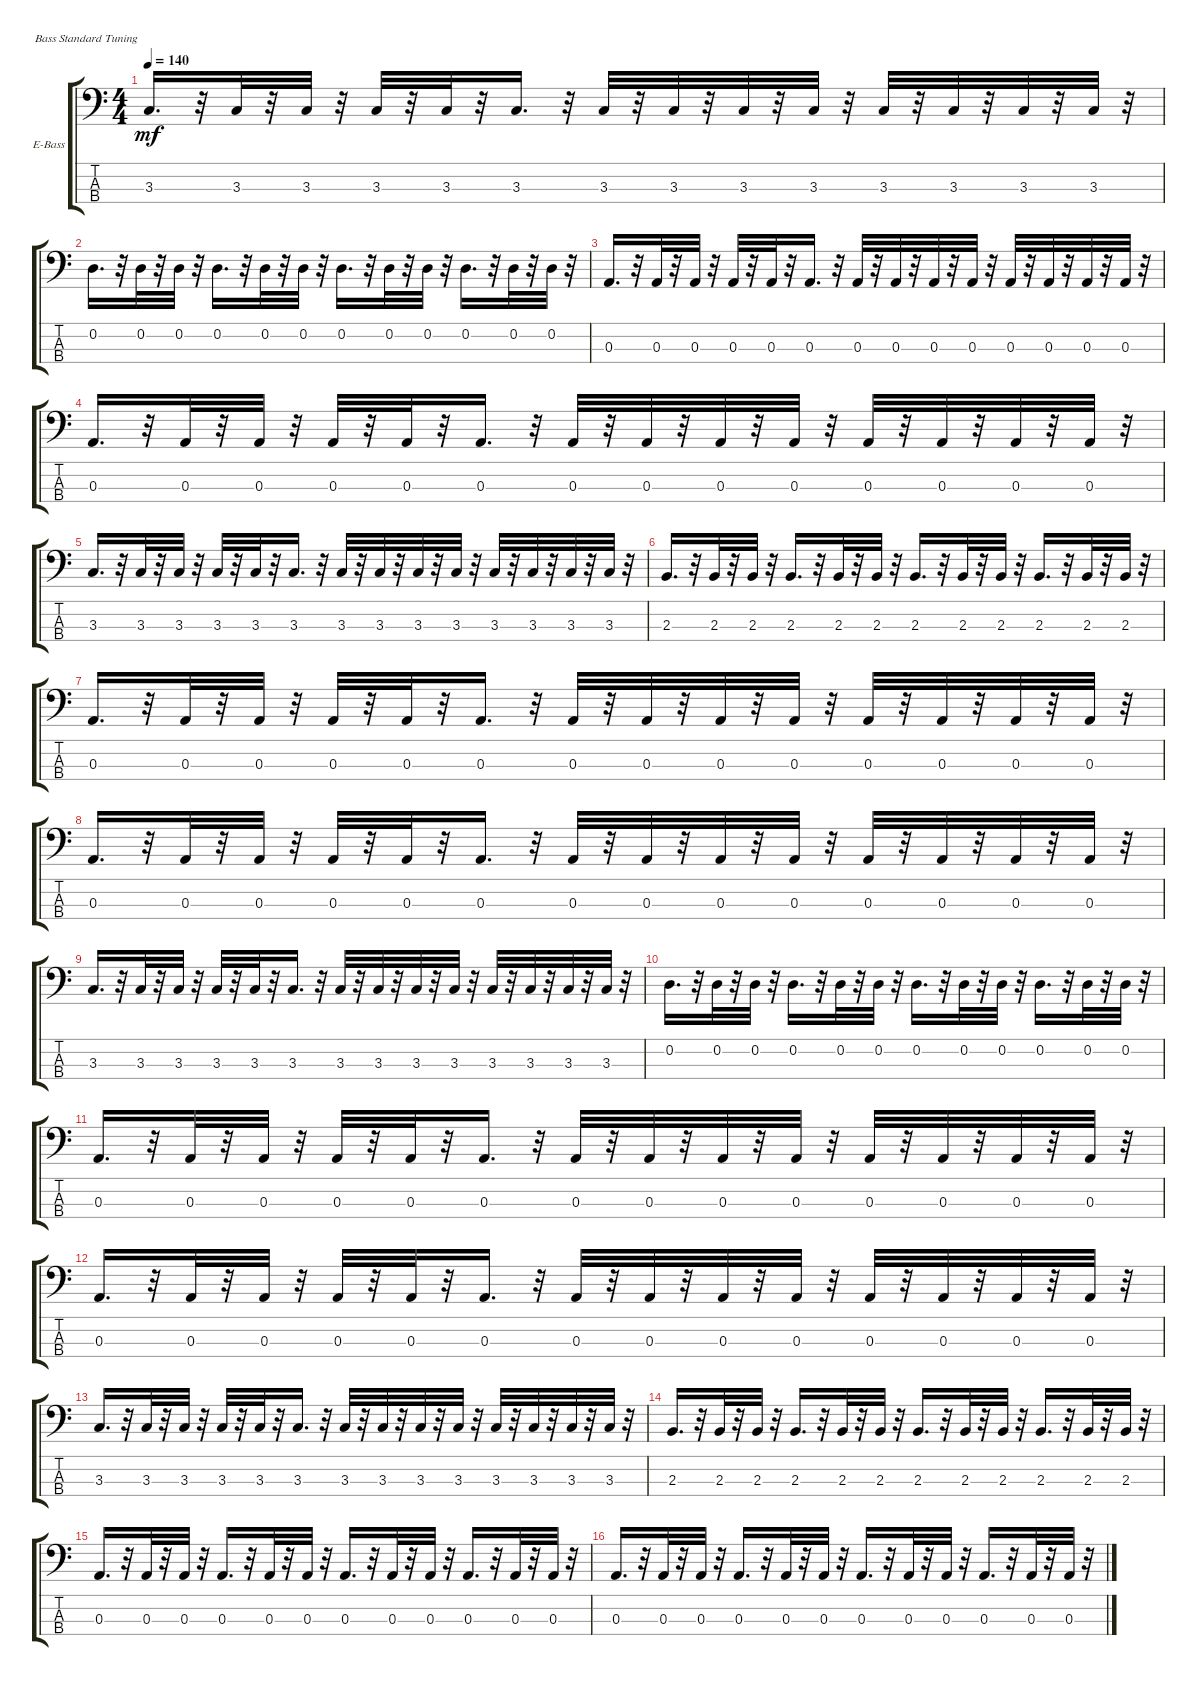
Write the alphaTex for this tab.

\bracketExtendMode groupsimilarinstruments
\firstSystemTrackNameOrientation horizontal
\otherSystemsTrackNameOrientation horizontal
\track ("" "E-Bass") {instrument electricbassfinger}
\staff {score tabs}
\tuning (G2 D2 A1 E1)
\ts (4 4)
\tempo 140
\clef f4
\ks c
3.3.16{d dy mf} r.32 3.3.32 r.32 3.3.32 r.32 3.3.32 r.32 3.3.32 r.32 3.3.16{d} r.32 3.3.32 r.32 3.3.32 r.32 3.3.32 r.32 3.3.32 r.32 3.3.32 r.32 3.3.32 r.32 3.3.32 r.32 3.3.32 r.32 |
0.2.16{d} r.32 0.2.32 r.32 0.2.32 r.32 0.2.16{d} r.32 0.2.32 r.32 0.2.32 r.32 0.2.16{d} r.32 0.2.32 r.32 0.2.32 r.32 0.2.16{d} r.32 0.2.32 r.32 0.2.32 r.32 |
0.3.16{d} r.32 0.3.32 r.32 0.3.32 r.32 0.3.32 r.32 0.3.32 r.32 0.3.16{d} r.32 0.3.32 r.32 0.3.32 r.32 0.3.32 r.32 0.3.32 r.32 0.3.32 r.32 0.3.32 r.32 0.3.32 r.32 0.3.32 r.32 |
0.3.16{d} r.32 0.3.32 r.32 0.3.32 r.32 0.3.32 r.32 0.3.32 r.32 0.3.16{d} r.32 0.3.32 r.32 0.3.32 r.32 0.3.32 r.32 0.3.32 r.32 0.3.32 r.32 0.3.32 r.32 0.3.32 r.32 0.3.32 r.32 |
3.3.16{d} r.32 3.3.32 r.32 3.3.32 r.32 3.3.32 r.32 3.3.32 r.32 3.3.16{d} r.32 3.3.32 r.32 3.3.32 r.32 3.3.32 r.32 3.3.32 r.32 3.3.32 r.32 3.3.32 r.32 3.3.32 r.32 3.3.32 r.32 |
2.3.16{d} r.32 2.3.32 r.32 2.3.32 r.32 2.3.16{d} r.32 2.3.32 r.32 2.3.32 r.32 2.3.16{d} r.32 2.3.32 r.32 2.3.32 r.32 2.3.16{d} r.32 2.3.32 r.32 2.3.32 r.32 |
0.3.16{d} r.32 0.3.32 r.32 0.3.32 r.32 0.3.32 r.32 0.3.32 r.32 0.3.16{d} r.32 0.3.32 r.32 0.3.32 r.32 0.3.32 r.32 0.3.32 r.32 0.3.32 r.32 0.3.32 r.32 0.3.32 r.32 0.3.32 r.32 |
0.3.16{d} r.32 0.3.32 r.32 0.3.32 r.32 0.3.32 r.32 0.3.32 r.32 0.3.16{d} r.32 0.3.32 r.32 0.3.32 r.32 0.3.32 r.32 0.3.32 r.32 0.3.32 r.32 0.3.32 r.32 0.3.32 r.32 0.3.32 r.32 |
3.3.16{d} r.32 3.3.32 r.32 3.3.32 r.32 3.3.32 r.32 3.3.32 r.32 3.3.16{d} r.32 3.3.32 r.32 3.3.32 r.32 3.3.32 r.32 3.3.32 r.32 3.3.32 r.32 3.3.32 r.32 3.3.32 r.32 3.3.32 r.32 |
0.2.16{d} r.32 0.2.32 r.32 0.2.32 r.32 0.2.16{d} r.32 0.2.32 r.32 0.2.32 r.32 0.2.16{d} r.32 0.2.32 r.32 0.2.32 r.32 0.2.16{d} r.32 0.2.32 r.32 0.2.32 r.32 |
0.3.16{d} r.32 0.3.32 r.32 0.3.32 r.32 0.3.32 r.32 0.3.32 r.32 0.3.16{d} r.32 0.3.32 r.32 0.3.32 r.32 0.3.32 r.32 0.3.32 r.32 0.3.32 r.32 0.3.32 r.32 0.3.32 r.32 0.3.32 r.32 |
0.3.16{d} r.32 0.3.32 r.32 0.3.32 r.32 0.3.32 r.32 0.3.32 r.32 0.3.16{d} r.32 0.3.32 r.32 0.3.32 r.32 0.3.32 r.32 0.3.32 r.32 0.3.32 r.32 0.3.32 r.32 0.3.32 r.32 0.3.32 r.32 |
3.3.16{d} r.32 3.3.32 r.32 3.3.32 r.32 3.3.32 r.32 3.3.32 r.32 3.3.16{d} r.32 3.3.32 r.32 3.3.32 r.32 3.3.32 r.32 3.3.32 r.32 3.3.32 r.32 3.3.32 r.32 3.3.32 r.32 3.3.32 r.32 |
2.3.16{d} r.32 2.3.32 r.32 2.3.32 r.32 2.3.16{d} r.32 2.3.32 r.32 2.3.32 r.32 2.3.16{d} r.32 2.3.32 r.32 2.3.32 r.32 2.3.16{d} r.32 2.3.32 r.32 2.3.32 r.32 |
0.3.16{d} r.32 0.3.32 r.32 0.3.32 r.32 0.3.16{d} r.32 0.3.32 r.32 0.3.32 r.32 0.3.16{d} r.32 0.3.32 r.32 0.3.32 r.32 0.3.16{d} r.32 0.3.32 r.32 0.3.32 r.32 |
0.3.16{d} r.32 0.3.32 r.32 0.3.32 r.32 0.3.16{d} r.32 0.3.32 r.32 0.3.32 r.32 0.3.16{d} r.32 0.3.32 r.32 0.3.32 r.32 0.3.16{d} r.32 0.3.32 r.32 0.3.32 r.32
